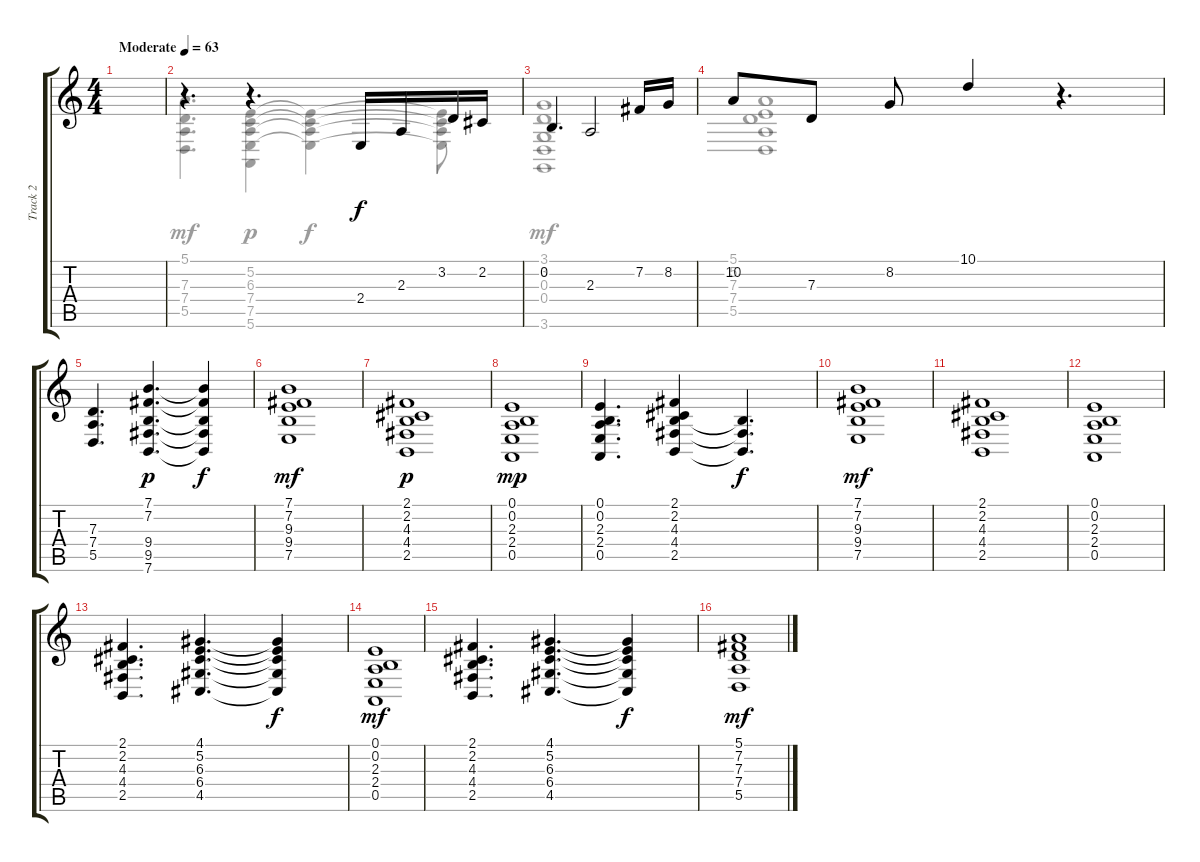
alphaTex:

\track ("Track 2" "Track 2") {instrument pad2warm}
\staff {score tabs}
\tuning (E4 B3 G3 D3 A2 E2) {hide}
\voice
\ts (4 4)
\tempo (63 "Moderate")
\clef g2
\ks c
|
r.4{d} r.4{d} 2.4.16 2.3.16 3.2.16 2.2.16 |
0.2.4{d} 2.3.2 7.2.16 8.2.16 |
10.2.8 7.3.8 8.2.8 10.1.4 r.4{d} |
(7.3 7.4 5.5).4{d} (7.1 7.2 9.4 9.5 7.6).4{d dy p} (7.1{t} 7.2{t} 9.4{t} 9.5{t} 7.6{t}).4{dy f} |
(7.1 7.2 9.3 9.4 7.5).1{dy mf volume 3} |
(2.1 2.2 4.3 4.4 2.5).1{dy p volume 6} |
(0.1 0.2 2.3 2.4 0.5).1{dy mp} |
(0.1 0.2 2.3 2.4 0.5).4{d} (2.1 2.2 4.3 4.4 2.5).4 (4.3{t} 4.4{t} 2.5{t}).4{d dy f} |
(7.1 7.2 9.3 9.4 7.5).1{dy mf} |
(2.1 2.2 4.3 4.4 2.5).1 |
(0.1 0.2 2.3 2.4 0.5).1 |
(2.1 2.2 4.3 4.4 2.5).4{d} (4.1 5.2 6.3 6.4 4.5).4{d} (4.1{t} 5.2{t} 6.3{t} 6.4{t} 4.5{t}).4{dy f} |
(0.1 0.2 2.3 2.4 0.5).1{dy mf} |
(2.1 2.2 4.3 4.4 2.5).4{d} (4.1 5.2 6.3 6.4 4.5).4{d} (4.1{t} 5.2{t} 6.3{t} 6.4{t} 4.5{t}).4{dy f} |
(5.1 7.2 7.3 7.4 5.5).1{dy mf}
\voice
\clef g2
\ottava regular
\simile none
\ks c
|
(5.1 7.3 7.4 5.5).4{d} (5.2 6.3 7.4 7.5 5.6).4{dy p} (5.2{t} 6.3{t} 7.4{t} 7.5{t}).4{dy f} (5.2{t} 6.3{t} 7.4{t} 7.5{t}).8 |
(3.1 3.2 0.3 0.4 3.6).1{dy mf} |
(5.1 5.2 7.3 7.4 5.5).1 |
|
|
|
|
|
|
|
|
|
|
|
